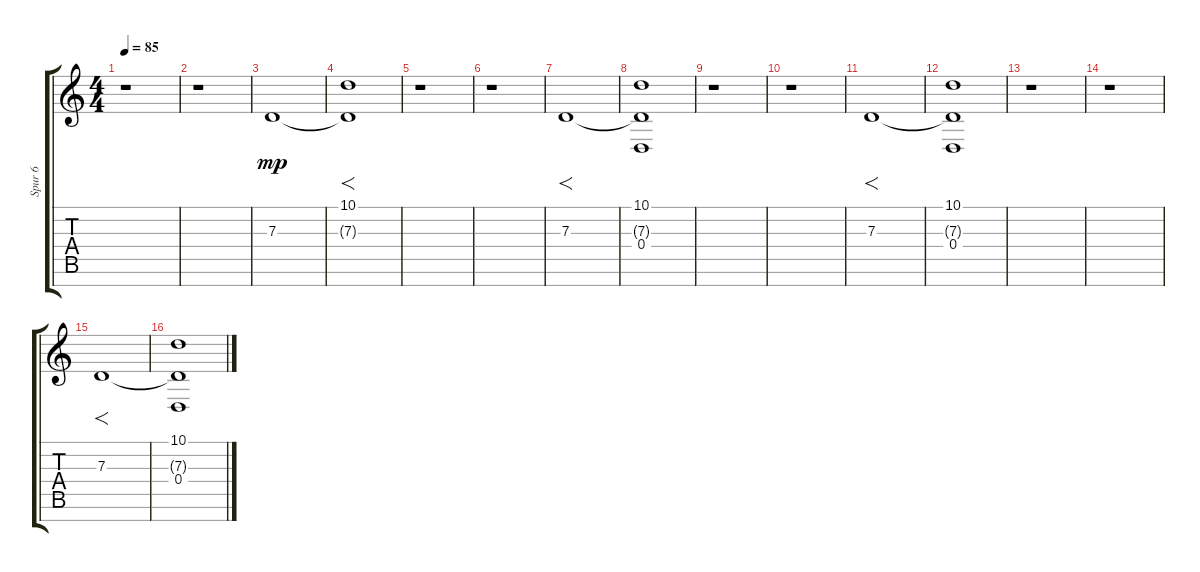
\track ("Spur 6" "Spur 6") {instrument fx6goblins}
\staff {score tabs}
\tuning (E4 B3 G3 D3 A2 E2 B1) {hide}
\ts (4 4)
\tempo 85
\clef g2
\ks c
r.1{dy mp} |
r.1 |
7.3.1 |
(10.1 7.3{t}).1{f} |
r.1 |
r.1 |
7.3.1{f} |
(10.1 7.3{t} 0.4).1 |
r.1 |
r.1 |
7.3.1{f} |
(10.1 7.3{t} 0.4).1 |
r.1 |
r.1 |
7.3.1{f} |
(10.1 7.3{t} 0.4).1
